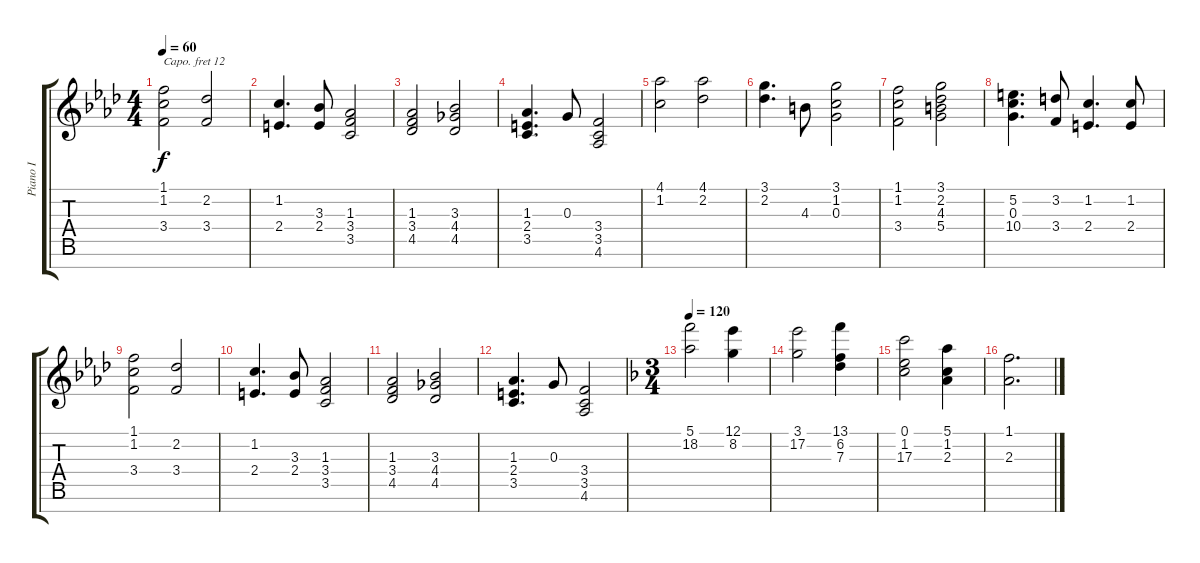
\track ("Piano I" "Piano I") {instrument acousticgrandpiano}
\staff {score tabs}
\capo 12
\tuning (E4 B3 G3 D3 A2 E2 B1) {hide}
\ts (4 4)
\tempo 60
\clef g2
\ks ab
(1.1 1.2 3.4).2{dy f} (2.2 3.4).2 |
(1.2 2.4).4{d} (3.3 2.4).8 (1.3 3.4 3.5).2 |
(1.3 3.4 4.5).2 (3.3 4.4 4.5).2 |
(1.3 2.4 3.5).4{d} 0.3.8 (3.4 3.5 4.6).2 |
(4.1 1.2).2 (4.1 2.2).2 |
(3.1 2.2).4{d} 4.3.8 (3.1 1.2 0.3).2 |
(1.1 1.2 3.4).2 (3.1 2.2 4.3 5.4).2 |
(5.2 0.3 10.4).4{d} (3.2 3.4).8 (1.2 2.4).4{d} (1.2 2.4).8 |
(1.1 1.2 3.4).2 (2.2 3.4).2 |
(1.2 2.4).4{d} (3.3 2.4).8 (1.3 3.4 3.5).2 |
(1.3 3.4 4.5).2 (3.3 4.4 4.5).2 |
(1.3 2.4 3.5).4{d} 0.3.8 (3.4 3.5 4.6).2 |
\ts (3 4)
\tempo 120
\ks f
(5.1 18.2).2 (12.1 8.2).4 |
(3.1 17.2).2 (13.1 6.2 7.3).4 |
(0.1 1.2 17.3).2 (5.1 1.2 2.3).4 |
(1.1 2.3).2{d}
